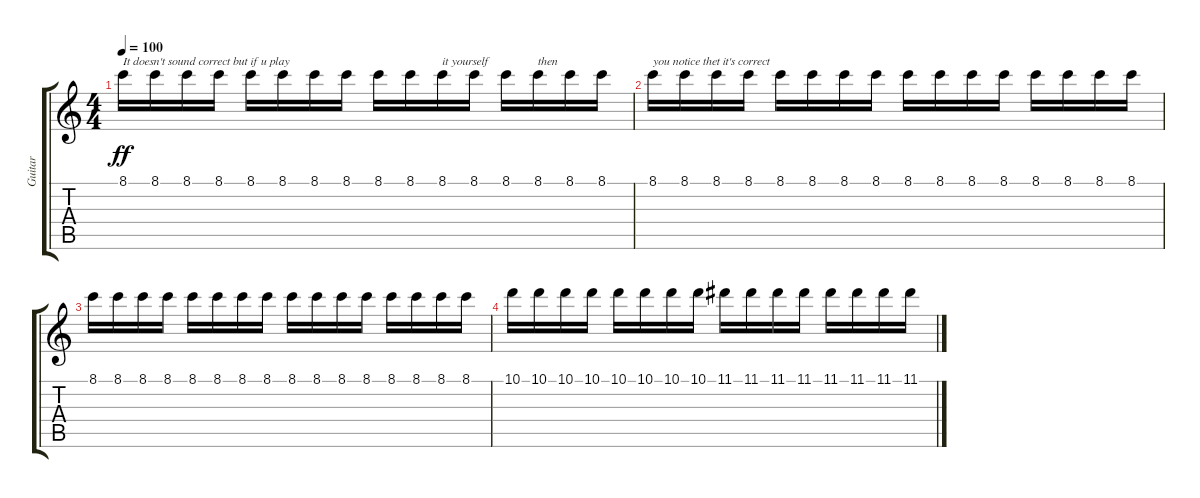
\track ("Guitar" "Guitar") {instrument overdrivenguitar}
\staff {score tabs}
\tuning (E4 B3 G3 D3 A2 E2) {hide}
\ts (4 4)
\tempo 100
\clef g2
\ks c
8.1.16{txt "It doesn't sound correct but if u play" dy ff} 8.1.16 8.1.16 8.1.16 8.1.16 8.1.16 8.1.16 8.1.16 8.1.16 8.1.16 8.1.16{txt "it yourself"} 8.1.16 8.1.16 8.1.16{txt "then"} 8.1.16 8.1.16 |
8.1.16{txt "you notice thet it's correct"} 8.1.16 8.1.16 8.1.16 8.1.16 8.1.16 8.1.16 8.1.16 8.1.16 8.1.16 8.1.16 8.1.16 8.1.16 8.1.16 8.1.16 8.1.16 |
8.1.16 8.1.16 8.1.16 8.1.16 8.1.16 8.1.16 8.1.16 8.1.16 8.1.16 8.1.16 8.1.16 8.1.16 8.1.16 8.1.16 8.1.16 8.1.16 |
10.1.16 10.1.16 10.1.16 10.1.16 10.1.16 10.1.16 10.1.16 10.1.16 11.1.16 11.1.16 11.1.16 11.1.16 11.1.16 11.1.16 11.1.16 11.1.16
